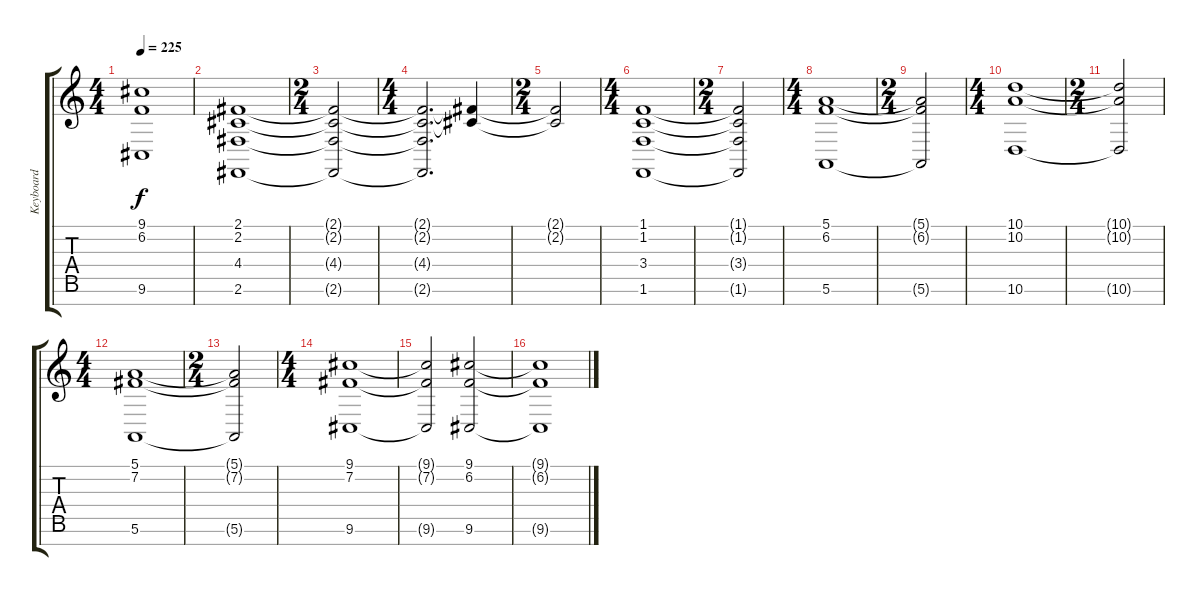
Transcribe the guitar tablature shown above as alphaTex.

\track ("Keyboard" "Keyboard") {instrument stringensemble2}
\staff {score tabs}
\tuning (E4 B3 G3 D3 A2 E2 B1) {hide}
\ts (4 4)
\tempo 225
\clef g2
\ks c
(9.1{t} 6.2{t} 9.6{t}).1{dy f} |
(2.1 2.2 4.4 2.6).1 |
\ts (2 4)
(2.1{t} 2.2{t} 4.4{t} 2.6{t}).2 |
\ts (4 4)
(2.1{t} 2.2{t} 4.4{t} 2.6{t}).2{d} (2.1{t} 2.2{t}).4 |
\ts (2 4)
(2.1{t} 2.2{t}).2 |
\ts (4 4)
(1.1 1.2 3.4 1.6).1 |
\ts (2 4)
(1.1{t} 1.2{t} 3.4{t} 1.6{t}).2 |
\ts (4 4)
(5.1 6.2 5.6).1 |
\ts (2 4)
(5.1{t} 6.2{t} 5.6{t}).2 |
\ts (4 4)
(10.1 10.2 10.6).1 |
\ts (2 4)
(10.1{t} 10.2{t} 10.6{t}).2 |
\ts (4 4)
(5.1 7.2 5.6).1 |
\ts (2 4)
(5.1{t} 7.2{t} 5.6{t}).2 |
\ts (4 4)
(9.1 7.2 9.6).1 |
(9.1{t} 7.2{t} 9.6{t}).2 (9.1 6.2 9.6).2 |
(9.1{t} 6.2{t} 9.6{t}).1
